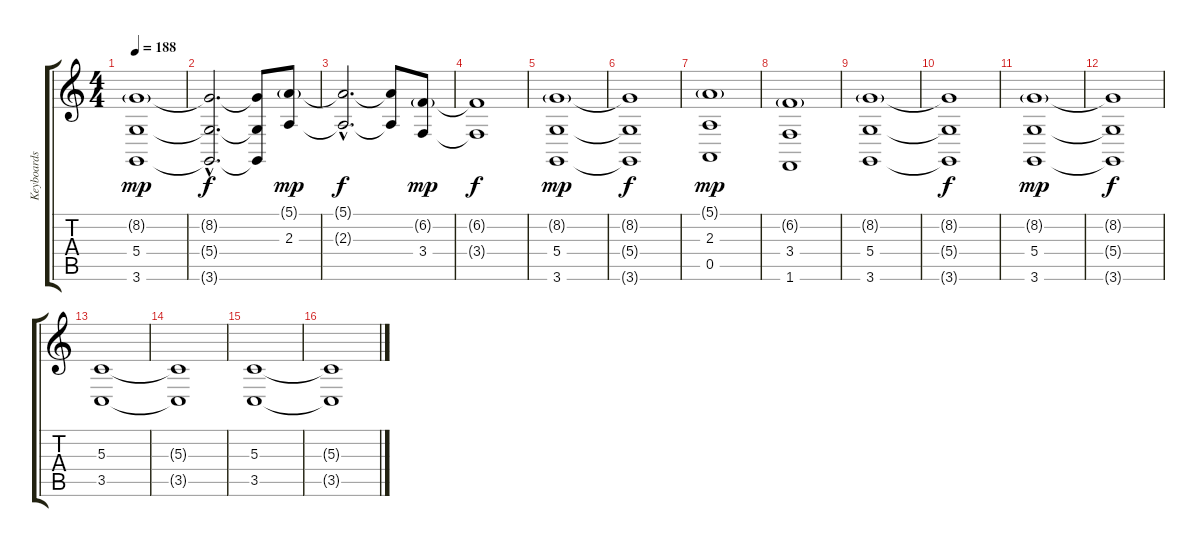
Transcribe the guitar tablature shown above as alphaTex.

\track ("Keyboards 1" "Keyboards ") {instrument stringensemble1}
\staff {score tabs}
\tuning (E4 B3 G3 D3 A2 E2) {hide}
\ts (4 4)
\tempo 188
\clef g2
\ks c
(8.2{g} 5.4 3.6).1{dy mp} |
(8.2{hac t} 5.4{hac t} 3.6{hac t}).2{d dy f} (8.2{t} 5.4{t} 3.6{t}).8 (5.1{g} 2.3).8{dy mp} |
(5.1{hac t} 2.3{hac t}).2{d dy f} (5.1{t} 2.3{t}).8 (6.2{g} 3.4).8{dy mp} |
(6.2{t} 3.4{t}).1{dy f} |
(8.2{g} 5.4 3.6).1{dy mp} |
(8.2{t} 5.4{t} 3.6{t}).1{dy f} |
(5.1{g} 2.3 0.5).1{dy mp} |
(6.2{g} 3.4 1.6).1 |
(8.2{g} 5.4 3.6).1 |
(8.2{t} 5.4{t} 3.6{t}).1{dy f} |
(8.2{g} 5.4 3.6).1{dy mp} |
(8.2{t} 5.4{t} 3.6{t}).1{dy f} |
(5.3 3.5).1 |
(5.3{t} 3.5{t}).1 |
(5.3 3.5).1 |
(5.3{t} 3.5{t}).1
